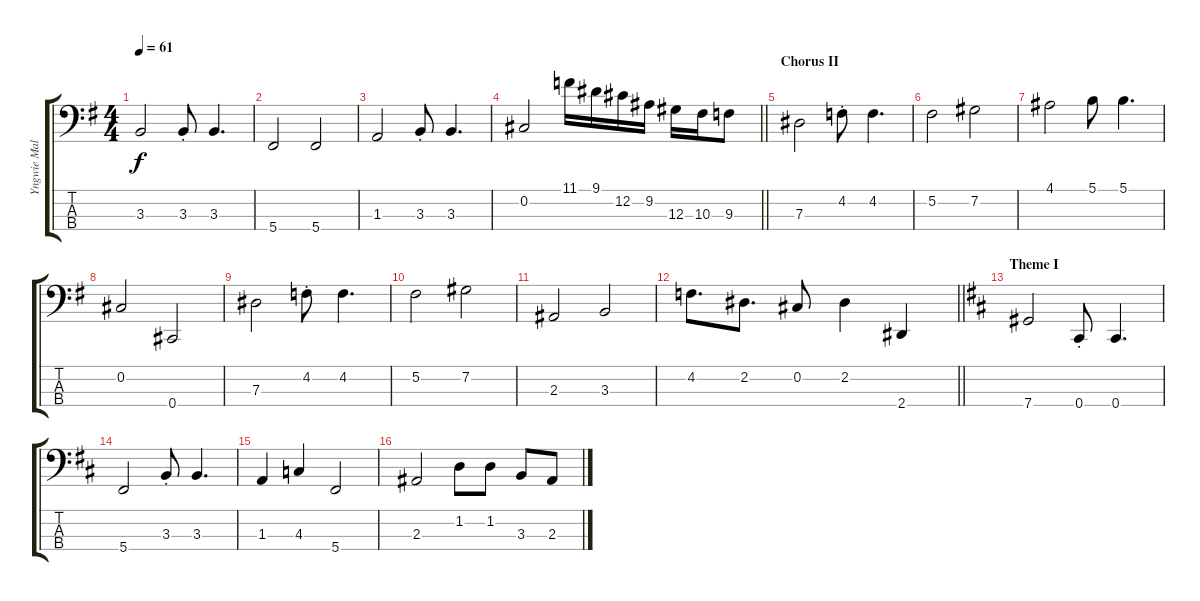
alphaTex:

\track ("Yngwie Malmsteen" "Yngwie Mal") {instrument electricbassfinger}
\staff {score tabs}
\tuning (Gb2 Db2 Ab1 Db1) {hide}
\ts (4 4)
\tempo 61
\clef f4
\ks g
3.3.2{dy f} 3.3{st}.8 3.3.4{d} |
5.4.2 5.4.2 |
1.3.2 3.3{st}.8 3.3.4{d} |
\barLineRight lightlight
0.2.2 11.1.16 9.1.16 12.2.16 9.2.16 12.3.16 10.3.16 9.3.8 |
\section ("" "Chorus II")
7.3.2 4.2{st}.8 4.2.4{d} |
5.2.2 7.2.2 |
4.1.2 5.1.8 5.1.4{d} |
0.2.2 0.4.2 |
7.3.2 4.2{st}.8 4.2.4{d} |
5.2.2 7.2.2 |
2.3.2 3.3.2 |
\barLineRight lightlight
4.2.8{d} 2.2.8{d} 0.2.8 2.2.4 2.4.4 |
\section ("" "Theme I")
\ks d
7.4.2 0.4{st}.8 0.4.4{d} |
5.4.2 3.3{st}.8 3.3.4{d} |
1.3.4 4.3.4 5.4.2 |
2.3.2 1.2.8 1.2.8 3.3.8 2.3.8
